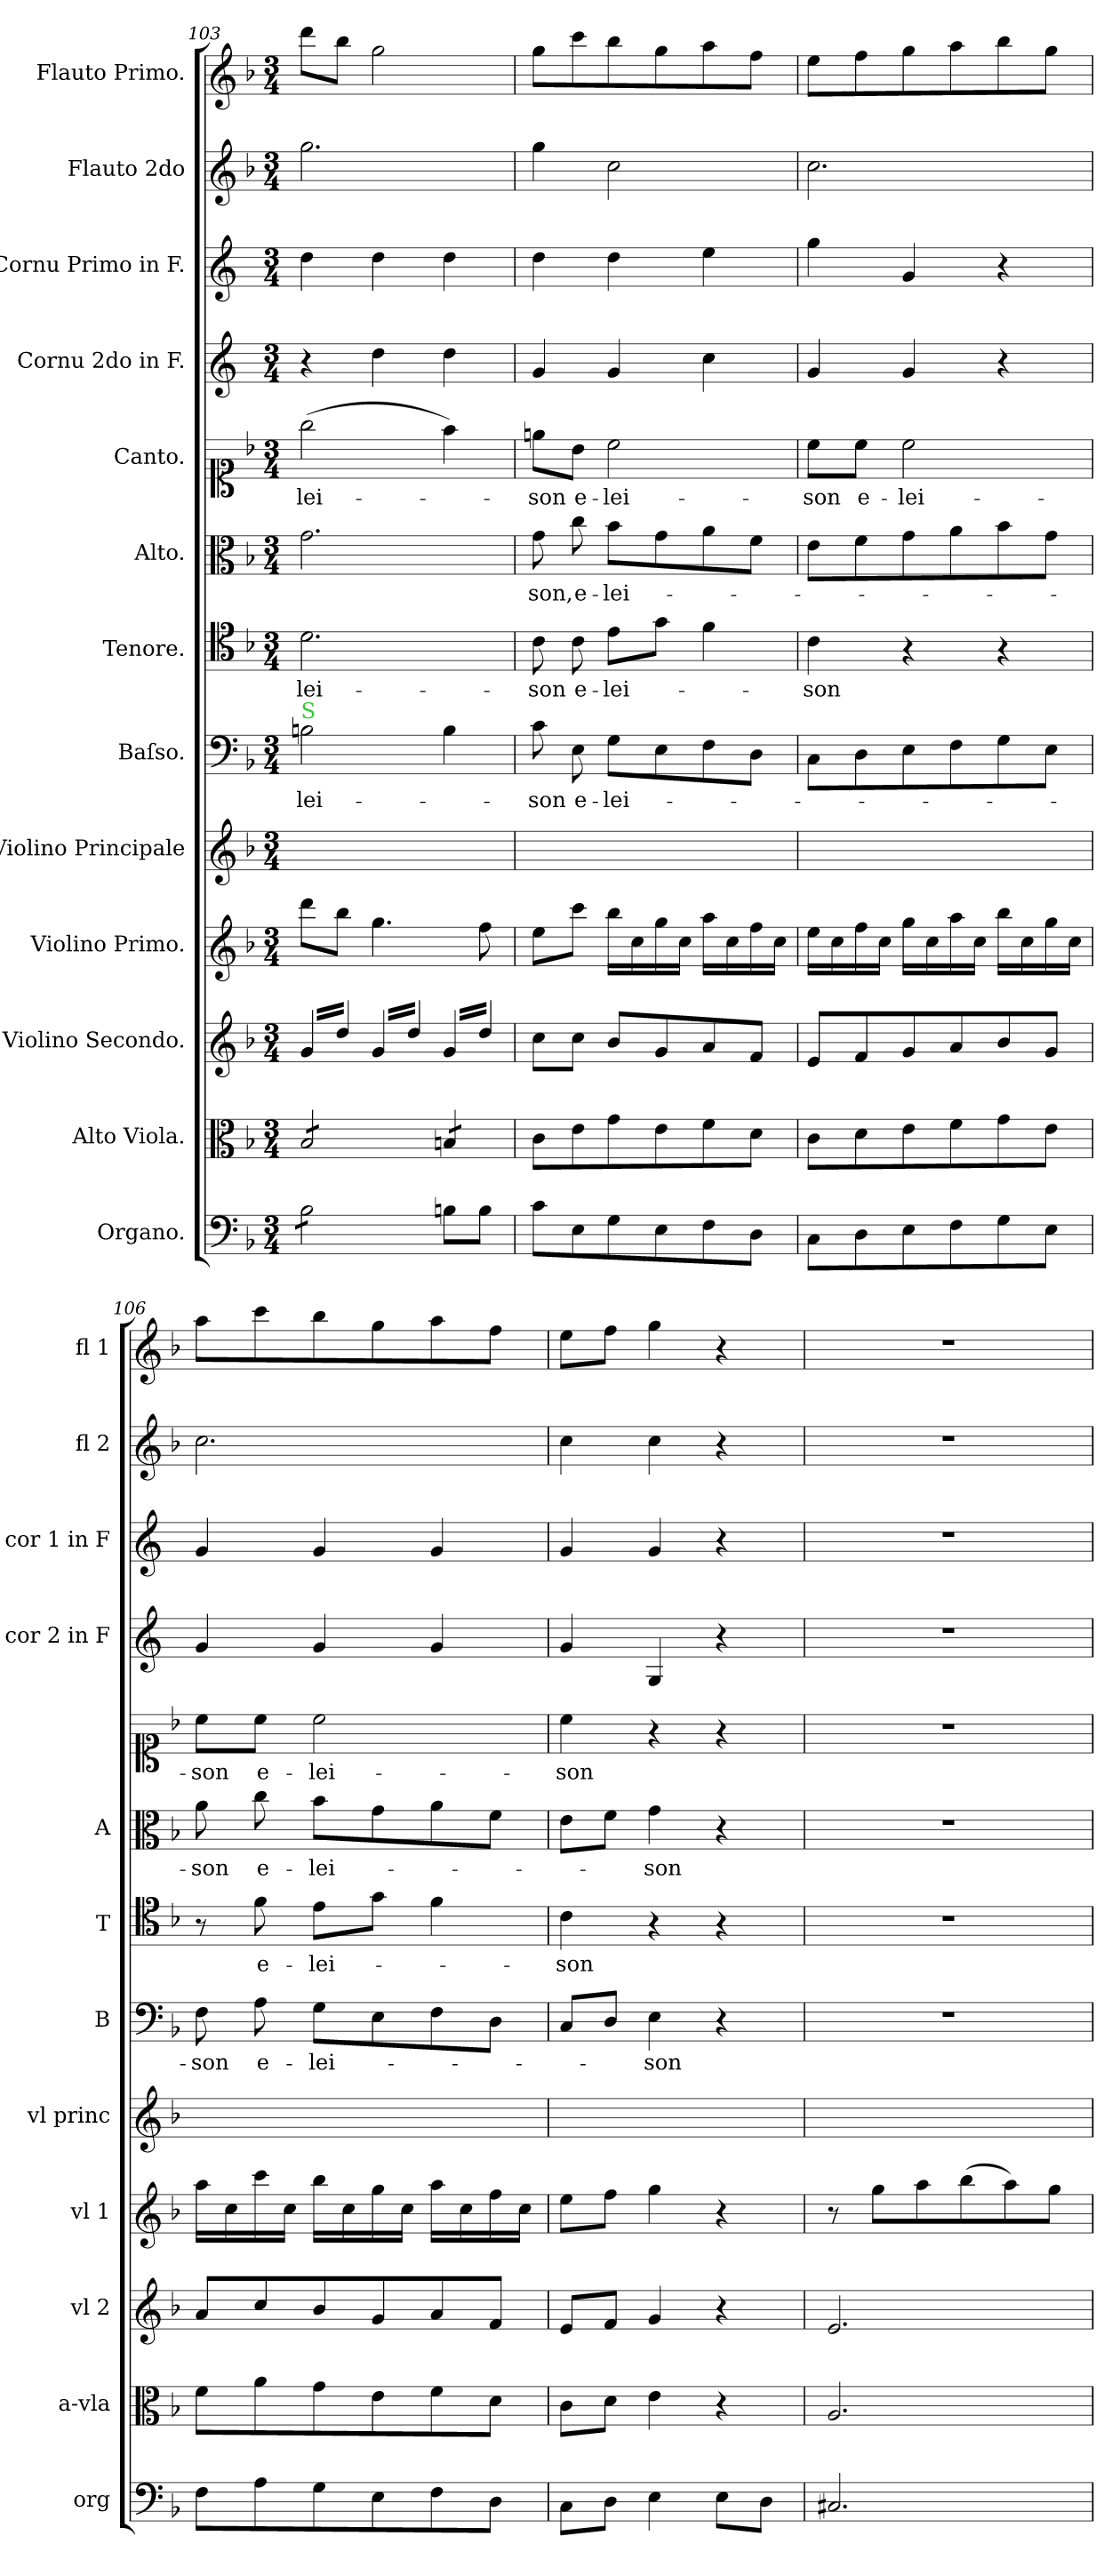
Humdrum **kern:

**kern	**dynam	**kern	**kern	**dynam	**kern	**dynam	**kern	**kern	**text	**kern	**text	**kern	**text	**kern	**text	**kern	**kern	**kern	**kern
*part13	*part13	*part12	*part11	*part11	*part10	*part10	*part9	*part8	*part8	*part7	*part7	*part6	*part6	*part5	*part5	*part4	*part3	*part2	*part1
*staff13	*staff13	*staff12	*staff11	*staff11	*staff10	*staff10	*staff9	*staff8	*staff8	*staff7	*staff7	*staff6	*staff6	*staff5	*staff5	*staff4	*staff3	*staff2	*staff1
*I"Organo.	*	*I"Alto Viola.	*I"Violino Secondo.	*	*I"Violino Primo.	*	*I"Violino Principale	*I"Baſso.	*	*I"Tenore.	*	*I"Alto.	*	*I"Canto.	*	*I"Cornu 2do in F.	*I"Cornu Primo in F.	*I"Flauto 2do	*I"Flauto Primo.
*I'org	*	*I'a-vla	*I'vl 2	*	*I'vl 1	*	*I'vl princ	*I'B	*	*I'T	*	*I'A	*	*	*	*I'cor 2 in F	*I'cor 1 in F	*I'fl 2	*I'fl 1
*clefF4	*	*clefC3	*clefG2	*	*clefG2	*	*clefG2	*clefF4	*	*clefC4	*	*clefC3	*	*clefC1	*	*clefG2	*clefG2	*clefG2	*clefG2
*	*	*	*	*	*	*	*	*	*	*	*	*	*	*	*	*ITrd4c7	*ITrd4c7	*	*
*k[b-]	*	*k[b-]	*k[b-]	*	*k[b-]	*	*k[b-]	*k[b-]	*	*k[b-]	*	*k[b-]	*	*k[b-]	*	*k[b-]	*k[b-]	*k[b-]	*k[b-]
*F:	*	*F:	*F:	*	*F:	*	*F:	*F:	*	*F:	*	*F:	*	*F:	*	*F:	*F:	*F:	*F:
*M3/4	*	*M3/4	*M3/4	*	*M3/4	*	*M3/4	*M3/4	*	*M3/4	*	*M3/4	*	*M3/4	*	*M3/4	*M3/4	*M3/4	*M3/4
=103	=103	=103	=103	=103	=103	=103	=103	=103	=103	=103	=103	=103	=103	=103	=103	=103	=103	=103	=103
!	!	!	!	!	!	!	!	!LO:TX:a:color=limegreen:t=S	!	!	!	!	!	!	!	!	!	!	!
*tremolo	*	*	*	*	*	*	*	*	*	*	*	*	*	*	*	*	*	*	*
*	*	*tremolo	*	*	*	*	*	*	*	*	*	*	*	*	*	*	*	*	*
*	*	*	*tremolo	*	*	*	*	*	*	*	*	*	*	*	*	*	*	*	*
8B-\L	.	8B-/L	16g/LL	.	8ddd\L	.	2.ryy	2Bn\	-lei-	2.d\	-lei-	2.g\	.	(2gg\	-lei-	4r	4g\	2.gg\	8ddd\L
.	.	.	16dd/	.	.	.	.	.	.	.	.	.	.	.	.	.	.	.	.
8B-\	.	8B-/	16g/	.	8bb-\J	.	.	.	.	.	.	.	.	.	.	.	.	.	8bb-\J
.	.	.	16dd/JJ	.	.	.	.	.	.	.	.	.	.	.	.	.	.	.	.
8B-\	.	8B-/	16g/LL	.	4.gg\	.	.	.	.	.	.	.	.	.	.	4g\	4g\	.	2gg\
.	.	.	16dd/	.	.	.	.	.	.	.	.	.	.	.	.	.	.	.	.
8B-\J	.	8B-/J	16g/	.	.	.	.	.	.	.	.	.	.	.	.	.	.	.	.
*Xtremolo	*	*	*	*	*	*	*	*	*	*	*	*	*	*	*	*	*	*	*
.	.	.	16dd/JJ	.	.	.	.	.	.	.	.	.	.	.	.	.	.	.	.
8Bn\L	.	8Bn/L	16g/LL	.	.	.	.	4B\	.	.	.	.	.	4ff\)	.	4g\	4g\	.	.
.	.	.	16dd/	.	.	.	.	.	.	.	.	.	.	.	.	.	.	.	.
8B\J	.	8Bn/J	16g/	.	8ff\	.	.	.	.	.	.	.	.	.	.	.	.	.	.
*	*	*Xtremolo	*	*	*	*	*	*	*	*	*	*	*	*	*	*	*	*	*
.	.	.	16dd/JJ	.	.	.	.	.	.	.	.	.	.	.	.	.	.	.	.
*	*	*	*Xtremolo	*	*	*	*	*	*	*	*	*	*	*	*	*	*	*	*
=104	=104	=104	=104	=104	=104	=104	=104	=104	=104	=104	=104	=104	=104	=104	=104	=104	=104	=104	=104
!	!	!	!	!	!	!	!	!	!	!	!	!	!LO:LY:i	!	!	!	!	!	!
8c\L	.	8c\L	8cc\L	.	8ee\L	.	2.ryy	8c\	-son	8c\	-son	8g\	-son,	8een\L	-son	4c/	4g\	4gg\	8gg\L
.	.	.	.	.	.	.	.	.	.	.	.	.	.	.	.	.	.	.	.
!	!	!	!	!	!	!	!	!	!	!	!LO:LY:i	!	!	!	!LO:LY:i	!	!	!	!
8E\	.	8e\	8cc\J	.	8ccc\J	.	.	8E\	e-	8c\	e-	8cc\	e-	8b-\J	e-	.	.	.	8ccc\
!	!	!	!	!	!	!	!	!	!	!	!LO:LY:i	!	!	!	!LO:LY:i	!	!	!	!
8G\	.	8g\	8b-/L	.	16bb-\LL	.	.	8G\L	-lei-	8e\L	-lei-	8b-\L	-lei-	2cc\	-lei-	4c/	4g\	2cc\	8bb-\
.	.	.	.	.	16cc\	.	.	.	.	.	.	.	.	.	.	.	.	.	.
8E\	.	8e\	8g/	.	16gg\	.	.	8E\	.	8g\J	.	8g\	.	.	.	.	.	.	8gg\
.	.	.	.	.	16cc\JJ	.	.	.	.	.	.	.	.	.	.	.	.	.	.
8F\	.	8f\	8a/	.	16aa\LL	.	.	8F\	.	4f\	.	8a\	.	.	.	4f\	4a\	.	8aa\
.	.	.	.	.	16cc\	.	.	.	.	.	.	.	.	.	.	.	.	.	.
8D\J	.	8d\J	8f/J	.	16ff\	.	.	8D\J	.	.	.	8f\J	.	.	.	.	.	.	8ff\J
.	.	.	.	.	16cc\JJ	.	.	.	.	.	.	.	.	.	.	.	.	.	.
=105	=105	=105	=105	=105	=105	=105	=105	=105	=105	=105	=105	=105	=105	=105	=105	=105	=105	=105	=105
!	!	!	!	!	!	!	!	!	!	!	!LO:LY:i	!	!	!	!LO:LY:i	!	!	!	!
8C\L	.	8c\L	8e/L	.	16ee\LL	.	2.ryy	8C\L	.	4c\	-son	8e\L	.	8cc\L	-son	4c/	4cc\	2.cc\	8ee\L
.	.	.	.	.	16cc\	.	.	.	.	.	.	.	.	.	.	.	.	.	.
!	!	!	!	!	!	!	!	!	!	!	!	!	!	!	!LO:LY:i	!	!	!	!
8D\	.	8d\	8f/	.	16ff\	.	.	8D\	.	.	.	8f\	.	8cc\J	e-	.	.	.	8ff\
.	.	.	.	.	16cc\JJ	.	.	.	.	.	.	.	.	.	.	.	.	.	.
!	!	!	!	!	!	!	!	!	!	!	!	!	!	!	!LO:LY:i	!	!	!	!
8E\	.	8e\	8g/	.	16gg\LL	.	.	8E\	.	4r	.	8g\	.	2cc\	-lei-	4c/	4c/	.	8gg\
.	.	.	.	.	16cc\	.	.	.	.	.	.	.	.	.	.	.	.	.	.
8F\	.	8f\	8a/	.	16aa\	.	.	8F\	.	.	.	8a\	.	.	.	.	.	.	8aa\
.	.	.	.	.	16cc\JJ	.	.	.	.	.	.	.	.	.	.	.	.	.	.
8G\	.	8g\	8b-/	.	16bb-\LL	.	.	8G\	.	4r	.	8b-\	.	.	.	4r	4r	.	8bb-\
.	.	.	.	.	16cc\	.	.	.	.	.	.	.	.	.	.	.	.	.	.
8E\J	.	8e\J	8g/J	.	16gg\	.	.	8E\J	.	.	.	8g\J	.	.	.	.	.	.	8gg\J
.	.	.	.	.	16cc\JJ	.	.	.	.	.	.	.	.	.	.	.	.	.	.
=106	=106	=106	=106	=106	=106	=106	=106	=106	=106	=106	=106	=106	=106	=106	=106	=106	=106	=106	=106
!	!	!	!	!	!	!	!	!	!	!	!	!	!	!	!LO:LY:i	!	!	!	!
8F\L	.	8f\L	8a/L	.	16aa\LL	.	2.ryy	8F\	-son	8r	.	8a\	-son	8cc\L	-son	4c/	4c/	2.cc\	8aa\L
.	.	.	.	.	16cc\	.	.	.	.	.	.	.	.	.	.	.	.	.	.
!	!	!	!	!	!	!	!	!	!LO:LY:i	!	!LO:LY:i	!	!	!	!LO:LY:i	!	!	!	!
8A\	.	8a\	8cc/	.	16ccc\	.	.	8A\	e-	8f\	e-	8cc\	e-	8cc\J	e-	.	.	.	8ccc\
.	.	.	.	.	16cc\JJ	.	.	.	.	.	.	.	.	.	.	.	.	.	.
!	!	!	!	!	!	!	!	!	!LO:LY:i	!	!LO:LY:i	!	!	!	!LO:LY:i	!	!	!	!
8G\	.	8g\	8b-/	.	16bb-\LL	.	.	8G\L	-lei-	8e\L	-lei-	8b-\L	-lei-	2cc\	-lei-	4c/	4c/	.	8bb-\
.	.	.	.	.	16cc\	.	.	.	.	.	.	.	.	.	.	.	.	.	.
8E\	.	8e\	8g/	.	16gg\	.	.	8E\	.	8g\J	.	8g\	.	.	.	.	.	.	8gg\
.	.	.	.	.	16cc\JJ	.	.	.	.	.	.	.	.	.	.	.	.	.	.
8F\	.	8f\	8a/	.	16aa\LL	.	.	8F\	.	4f\	.	8a\	.	.	.	4c/	4c/	.	8aa\
.	.	.	.	.	16cc\	.	.	.	.	.	.	.	.	.	.	.	.	.	.
8D\J	.	8d\J	8f/J	.	16ff\	.	.	8D\J	.	.	.	8f\J	.	.	.	.	.	.	8ff\J
.	.	.	.	.	16cc\JJ	.	.	.	.	.	.	.	.	.	.	.	.	.	.
=107	=107	=107	=107	=107	=107	=107	=107	=107	=107	=107	=107	=107	=107	=107	=107	=107	=107	=107	=107
!	!	!	!	!	!	!	!	!	!	!	!LO:LY:i	!	!	!	!LO:LY:i	!	!	!	!
8C\L	.	8c\L	8e/L	.	8ee\L	.	2.ryy	8C/L	.	4c\	-son	8e\L	.	4cc\	-son	4c/	4c/	4cc\	8ee\L
8D\J	.	8d\J	8f/J	.	8ff\J	.	.	8D/J	.	.	.	8f\J	.	.	.	.	.	.	8ff\J
!	!	!	!	!	!	!	!	!	!LO:LY:i	!	!	!	!	!	!	!	!	!	!
4E\	.	4e\	4g/	.	4gg\	.	.	4E\	-son	4r	.	4g\	-son	4r	.	4C/	4c/	4cc\	4gg\
!	!LO:DY:a	!	!	!	!	!	!	!	!	!	!	!	!	!	!	!	!	!	!
8E\L	po	4r	4r	.	4r	.	.	4r	.	4r	.	4r	.	4r	.	4r	4r	4r	4r
8D\J	.	.	.	.	.	.	.	.	.	.	.	.	.	.	.	.	.	.	.
=108	=108	=108	=108	=108	=108	=108	=108	=108	=108	=108	=108	=108	=108	=108	=108	=108	=108	=108	=108
!	!	!	!	!LO:DY:a	!	!LO:DY:a	!	!	!	!	!	!	!	!	!	!	!	!	!
2.C#X/	.	2.A/	2.e/	po	8r	P&colon;	2.ryy	2.r	.	2.r	.	2.r	.	2.r	.	2.r	2.r	2.r	2.r
.	.	.	.	.	8gg\L	.	.	.	.	.	.	.	.	.	.	.	.	.	.
.	.	.	.	.	8aa\	.	.	.	.	.	.	.	.	.	.	.	.	.	.
.	.	.	.	.	(8bb-\	.	.	.	.	.	.	.	.	.	.	.	.	.	.
.	.	.	.	.	8aa\)	.	.	.	.	.	.	.	.	.	.	.	.	.	.
.	.	.	.	.	8gg\J	.	.	.	.	.	.	.	.	.	.	.	.	.	.
=	=	=	=	=	=	=	=	=	=	=	=	=	=	=	=	=	=	=	=
*-	*-	*-	*-	*-	*-	*-	*-	*-	*-	*-	*-	*-	*-	*-	*-	*-	*-	*-	*-
